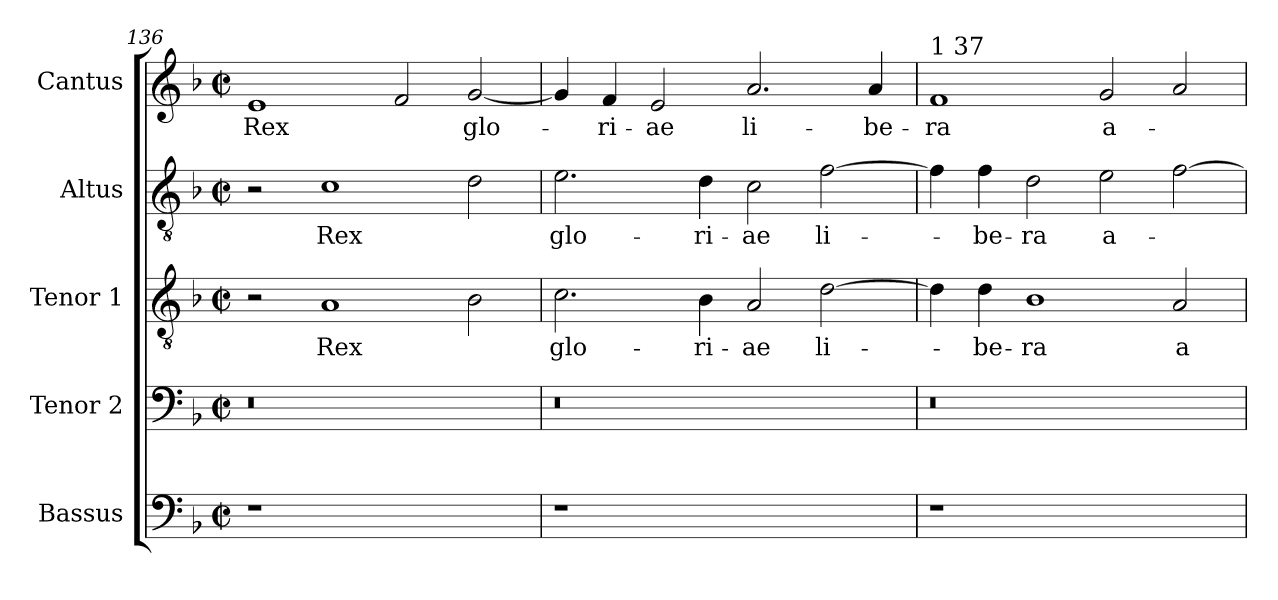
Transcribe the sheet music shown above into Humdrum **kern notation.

**kern	**kern	**kern	**text	**kern	**text	**kern	**text
*part5	*part4	*part3	*part3	*part2	*part2	*part1	*part1
*staff5	*staff4	*staff3	*staff3	*staff2	*staff2	*staff1	*staff1
*I"Bassus	*I"Tenor 2	*I"Tenor 1	*	*I"Altus	*	*I"Cantus	*
*clefF4	*clefF4	*clefGv2	*	*clefGv2	*	*clefG2	*
*k[b-]	*k[b-]	*k[b-]	*	*k[b-]	*	*k[b-]	*
*F:	*F:	*F:	*	*F:	*	*F:	*
*M2/2	*M2/2	*M2/2	*	*M2/2	*	*M2/2	*
*met(c|)	*met(c|)	*met(c|)	*	*met(c|)	*	*met(c|)	*
=136	=136	=136	=136	=136	=136	=136	=136
!	!	!	!	!	!	!	!LO:LY:b:cj
1r	0r	2r	.	2r	.	1e	Rex
!	!	!	!LO:LY:b:cj	!	!LO:LY:b:cj	!	!
.	.	1A	Rex	1c	Rex	.	.
1ryy	.	.	.	.	.	2f/	.
!	!	!	!	!	!	!	!LO:LY:b:cj
.	.	2B-\	.	2d\	.	[<2g/	glo-
=137	=137	=137	=137	=137	=137	=137	=137
!	!	!	!LO:LY:b:cj	!	!LO:LY:b:cj	!	!
1r	0r	2.c\	glo-	2.e\	glo-	4g/]	.
!	!	!	!	!	!	!	!LO:LY:b:cj
.	.	.	.	.	.	4f/	-ri-
!	!	!	!	!	!	!	!LO:LY:b:cj
.	.	.	.	.	.	2e/	-ae
!	!	!	!LO:LY:b:cj	!	!LO:LY:b:cj	!	!
.	.	4B-\	-ri-	4d\	-ri-	.	.
!	!	!	!LO:LY:b:cj	!	!LO:LY:b:cj	!	!LO:LY:b:cj
1ryy	.	2A/	-ae	2c\	-ae	2.a/	li-
!	!	!	!LO:LY:b:cj	!	!LO:LY:b:cj	!	!
.	.	[>2d\	li-	[>2f\	li-	.	.
!	!	!	!	!	!	!	!LO:LY:b:cj
.	.	.	.	.	.	4a/	-be-
!!LO:LB:g=z
=138	=138	=138	=138	=138	=138	=138	=138
!	!	!	!	!	!	!LO:TX:a:t=1 37	!
!	!	!	!	!	!	!	!LO:LY:b:cj
1r	0r	4d\]	.	4f\]	.	1f	-ra
!	!	!	!LO:LY:b:cj	!	!LO:LY:b:cj	!	!
.	.	4d\	-be-	4f\	-be-	.	.
!	!	!	!LO:LY:b:cj	!	!LO:LY:b:cj	!	!
.	.	1B-	-ra	2d\	-ra	.	.
!	!	!	!	!	!LO:LY:b:cj	!	!LO:LY:b:cj
1ryy	.	.	.	2e\	a-	2g/	a-
!	!	!	!LO:LY:b:cj	!	!	!	!
.	.	2A/	a-	[>2f\	.	2a/	.
=	=	=	=	=	=	=	=
*-	*-	*-	*-	*-	*-	*-	*-
